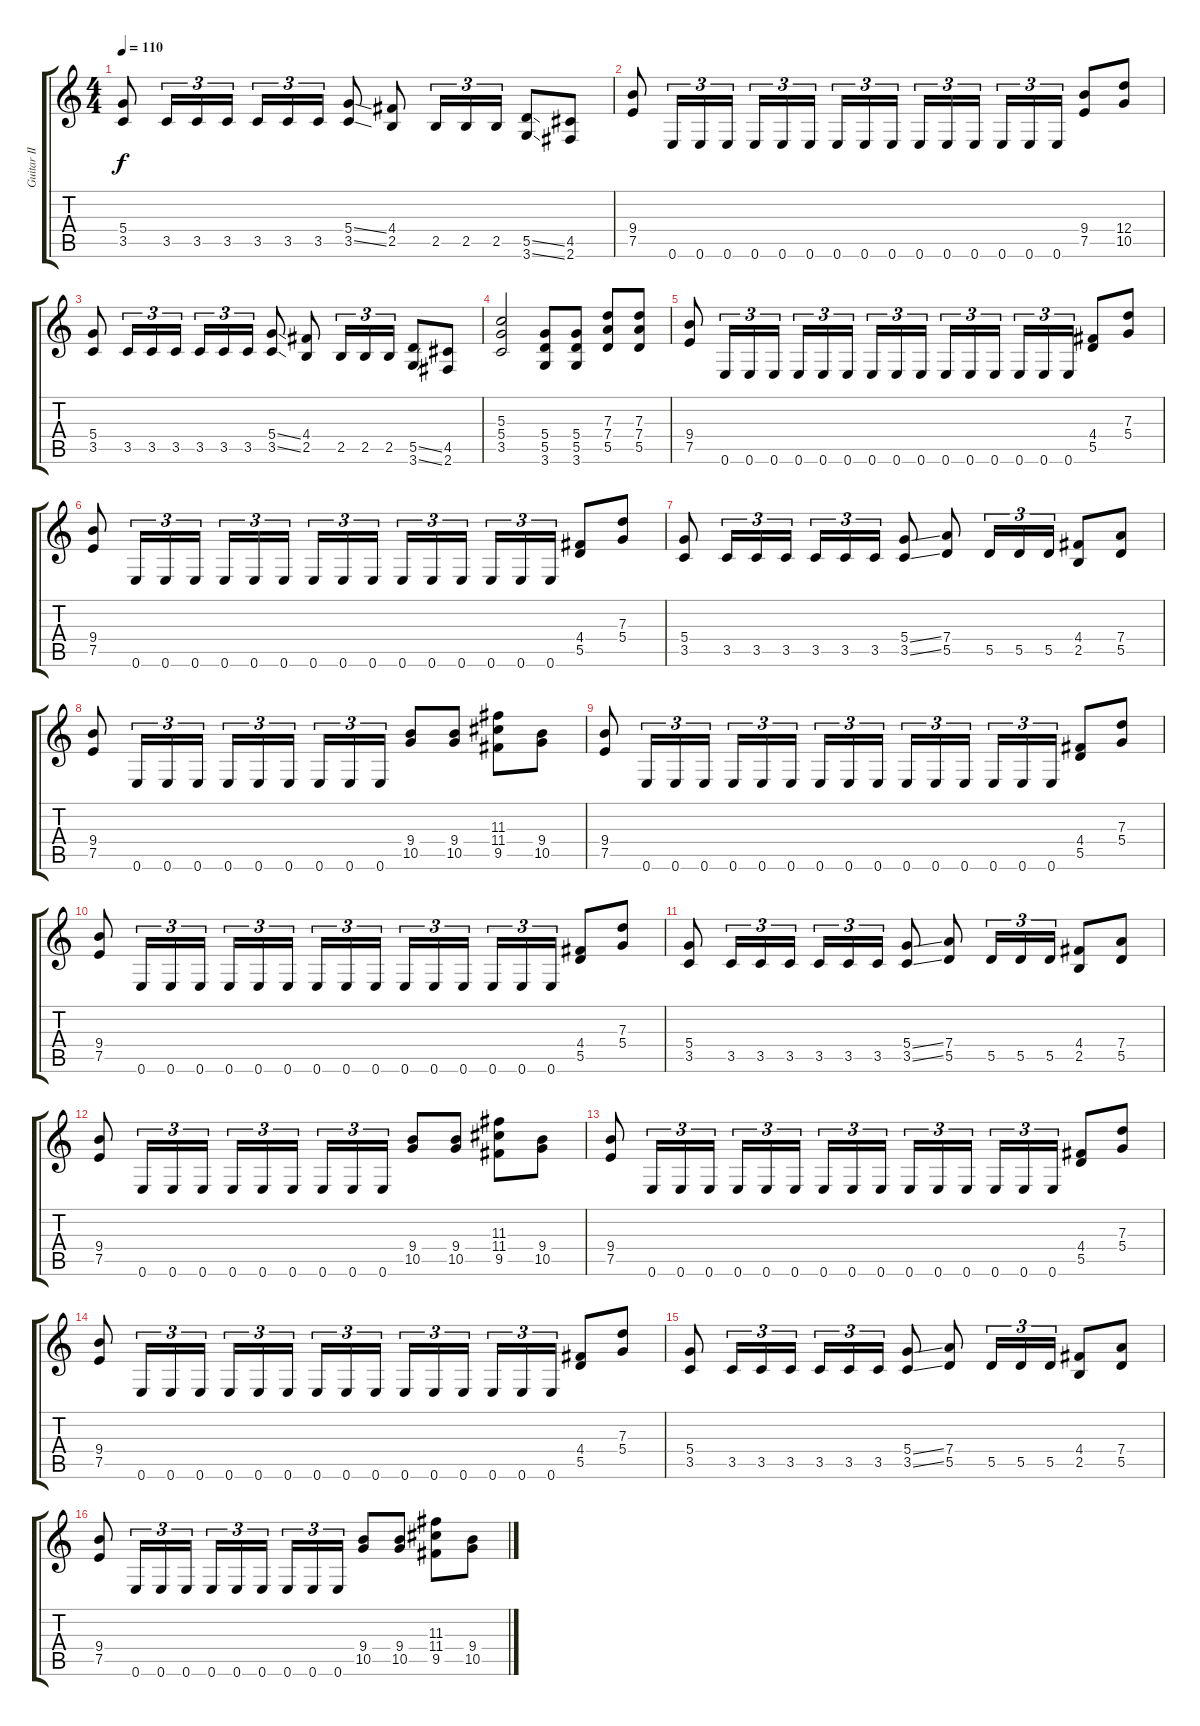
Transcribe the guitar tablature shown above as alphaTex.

\track ("Guitar II" "Guitar II") {instrument distortionguitar}
\staff {score tabs}
\tuning (E4 B3 G3 D3 A2 E2) {hide}
\ts (4 4)
\tempo 110
\clef g2
\ks c
(5.4 3.5).8{dy f} 3.5.16{tu (3 2)} 3.5.16{tu (3 2)} 3.5.16{tu (3 2)} 3.5.16{tu (3 2)} 3.5.16{tu (3 2)} 3.5.16{tu (3 2)} (5.4{ss} 3.5{ss}).8 (4.4 2.5).8 2.5.16{tu (3 2)} 2.5.16{tu (3 2)} 2.5.16{tu (3 2)} (5.5{ss} 3.6{ss}).8 (4.5 2.6).8 |
(9.4 7.5).8 0.6.16{tu (3 2)} 0.6.16{tu (3 2)} 0.6.16{tu (3 2)} 0.6.16{tu (3 2)} 0.6.16{tu (3 2)} 0.6.16{tu (3 2)} 0.6.16{tu (3 2)} 0.6.16{tu (3 2)} 0.6.16{tu (3 2)} 0.6.16{tu (3 2)} 0.6.16{tu (3 2)} 0.6.16{tu (3 2)} 0.6.16{tu (3 2)} 0.6.16{tu (3 2)} 0.6.16{tu (3 2)} (9.4 7.5).8 (12.4 10.5).8 |
(5.4 3.5).8 3.5.16{tu (3 2)} 3.5.16{tu (3 2)} 3.5.16{tu (3 2)} 3.5.16{tu (3 2)} 3.5.16{tu (3 2)} 3.5.16{tu (3 2)} (5.4{ss} 3.5{ss}).8 (4.4 2.5).8 2.5.16{tu (3 2)} 2.5.16{tu (3 2)} 2.5.16{tu (3 2)} (5.5{ss} 3.6{ss}).8 (4.5 2.6).8 |
(5.3 5.4 3.5).2 (5.4 5.5 3.6).8 (5.4 5.5 3.6).8 (7.3 7.4 5.5).8 (7.3 7.4 5.5).8 |
(9.4 7.5).8 0.6.16{tu (3 2)} 0.6.16{tu (3 2)} 0.6.16{tu (3 2)} 0.6.16{tu (3 2)} 0.6.16{tu (3 2)} 0.6.16{tu (3 2)} 0.6.16{tu (3 2)} 0.6.16{tu (3 2)} 0.6.16{tu (3 2)} 0.6.16{tu (3 2)} 0.6.16{tu (3 2)} 0.6.16{tu (3 2)} 0.6.16{tu (3 2)} 0.6.16{tu (3 2)} 0.6.16{tu (3 2)} (4.4 5.5).8 (7.3 5.4).8 |
(9.4 7.5).8 0.6.16{tu (3 2)} 0.6.16{tu (3 2)} 0.6.16{tu (3 2)} 0.6.16{tu (3 2)} 0.6.16{tu (3 2)} 0.6.16{tu (3 2)} 0.6.16{tu (3 2)} 0.6.16{tu (3 2)} 0.6.16{tu (3 2)} 0.6.16{tu (3 2)} 0.6.16{tu (3 2)} 0.6.16{tu (3 2)} 0.6.16{tu (3 2)} 0.6.16{tu (3 2)} 0.6.16{tu (3 2)} (4.4 5.5).8 (7.3 5.4).8 |
(5.4 3.5).8 3.5.16{tu (3 2)} 3.5.16{tu (3 2)} 3.5.16{tu (3 2)} 3.5.16{tu (3 2)} 3.5.16{tu (3 2)} 3.5.16{tu (3 2)} (5.4{ss} 3.5{ss}).8 (7.4 5.5).8 5.5.16{tu (3 2)} 5.5.16{tu (3 2)} 5.5.16{tu (3 2)} (4.4 2.5).8 (7.4 5.5).8 |
(9.4 7.5).8 0.6.16{tu (3 2)} 0.6.16{tu (3 2)} 0.6.16{tu (3 2)} 0.6.16{tu (3 2)} 0.6.16{tu (3 2)} 0.6.16{tu (3 2)} 0.6.16{tu (3 2)} 0.6.16{tu (3 2)} 0.6.16{tu (3 2)} (9.4 10.5).8 (9.4 10.5).8 (11.3 11.4 9.5).8 (9.4 10.5).8 |
(9.4 7.5).8 0.6.16{tu (3 2)} 0.6.16{tu (3 2)} 0.6.16{tu (3 2)} 0.6.16{tu (3 2)} 0.6.16{tu (3 2)} 0.6.16{tu (3 2)} 0.6.16{tu (3 2)} 0.6.16{tu (3 2)} 0.6.16{tu (3 2)} 0.6.16{tu (3 2)} 0.6.16{tu (3 2)} 0.6.16{tu (3 2)} 0.6.16{tu (3 2)} 0.6.16{tu (3 2)} 0.6.16{tu (3 2)} (4.4 5.5).8 (7.3 5.4).8 |
(9.4 7.5).8 0.6.16{tu (3 2)} 0.6.16{tu (3 2)} 0.6.16{tu (3 2)} 0.6.16{tu (3 2)} 0.6.16{tu (3 2)} 0.6.16{tu (3 2)} 0.6.16{tu (3 2)} 0.6.16{tu (3 2)} 0.6.16{tu (3 2)} 0.6.16{tu (3 2)} 0.6.16{tu (3 2)} 0.6.16{tu (3 2)} 0.6.16{tu (3 2)} 0.6.16{tu (3 2)} 0.6.16{tu (3 2)} (4.4 5.5).8 (7.3 5.4).8 |
(5.4 3.5).8 3.5.16{tu (3 2)} 3.5.16{tu (3 2)} 3.5.16{tu (3 2)} 3.5.16{tu (3 2)} 3.5.16{tu (3 2)} 3.5.16{tu (3 2)} (5.4{ss} 3.5{ss}).8 (7.4 5.5).8 5.5.16{tu (3 2)} 5.5.16{tu (3 2)} 5.5.16{tu (3 2)} (4.4 2.5).8 (7.4 5.5).8 |
(9.4 7.5).8 0.6.16{tu (3 2)} 0.6.16{tu (3 2)} 0.6.16{tu (3 2)} 0.6.16{tu (3 2)} 0.6.16{tu (3 2)} 0.6.16{tu (3 2)} 0.6.16{tu (3 2)} 0.6.16{tu (3 2)} 0.6.16{tu (3 2)} (9.4 10.5).8 (9.4 10.5).8 (11.3 11.4 9.5).8 (9.4 10.5).8 |
(9.4 7.5).8 0.6.16{tu (3 2)} 0.6.16{tu (3 2)} 0.6.16{tu (3 2)} 0.6.16{tu (3 2)} 0.6.16{tu (3 2)} 0.6.16{tu (3 2)} 0.6.16{tu (3 2)} 0.6.16{tu (3 2)} 0.6.16{tu (3 2)} 0.6.16{tu (3 2)} 0.6.16{tu (3 2)} 0.6.16{tu (3 2)} 0.6.16{tu (3 2)} 0.6.16{tu (3 2)} 0.6.16{tu (3 2)} (4.4 5.5).8 (7.3 5.4).8 |
(9.4 7.5).8 0.6.16{tu (3 2)} 0.6.16{tu (3 2)} 0.6.16{tu (3 2)} 0.6.16{tu (3 2)} 0.6.16{tu (3 2)} 0.6.16{tu (3 2)} 0.6.16{tu (3 2)} 0.6.16{tu (3 2)} 0.6.16{tu (3 2)} 0.6.16{tu (3 2)} 0.6.16{tu (3 2)} 0.6.16{tu (3 2)} 0.6.16{tu (3 2)} 0.6.16{tu (3 2)} 0.6.16{tu (3 2)} (4.4 5.5).8 (7.3 5.4).8 |
(5.4 3.5).8 3.5.16{tu (3 2)} 3.5.16{tu (3 2)} 3.5.16{tu (3 2)} 3.5.16{tu (3 2)} 3.5.16{tu (3 2)} 3.5.16{tu (3 2)} (5.4{ss} 3.5{ss}).8 (7.4 5.5).8 5.5.16{tu (3 2)} 5.5.16{tu (3 2)} 5.5.16{tu (3 2)} (4.4 2.5).8 (7.4 5.5).8 |
(9.4 7.5).8 0.6.16{tu (3 2)} 0.6.16{tu (3 2)} 0.6.16{tu (3 2)} 0.6.16{tu (3 2)} 0.6.16{tu (3 2)} 0.6.16{tu (3 2)} 0.6.16{tu (3 2)} 0.6.16{tu (3 2)} 0.6.16{tu (3 2)} (9.4 10.5).8 (9.4 10.5).8 (11.3 11.4 9.5).8 (9.4 10.5).8
